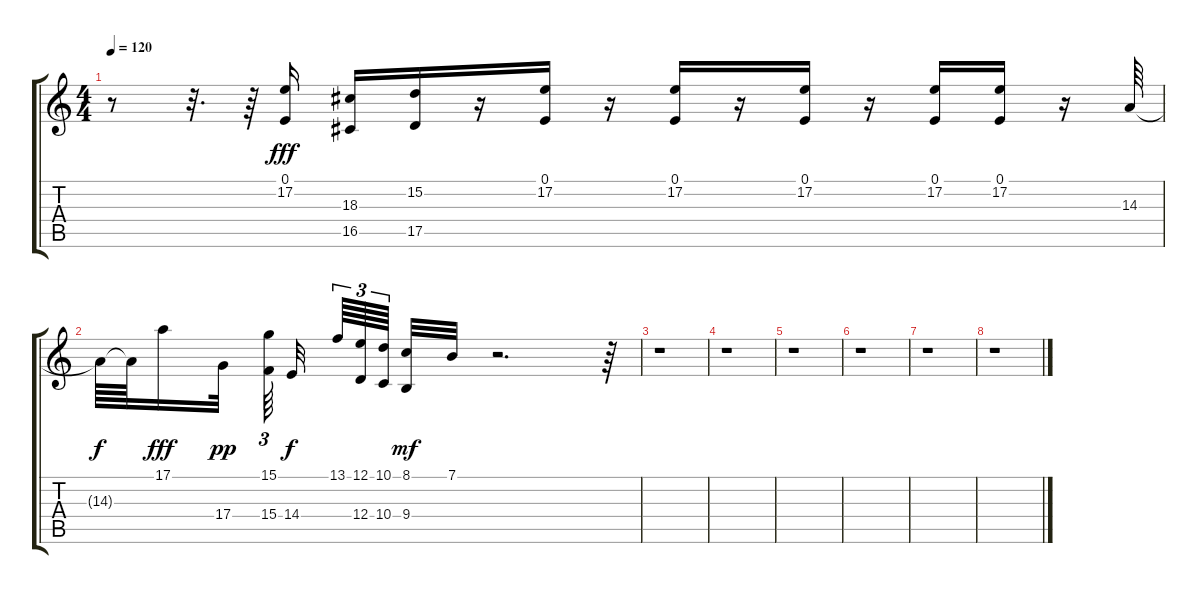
\track "" {instrument brasssection}
\staff {score tabs}
\tuning (E4 B3 G3 D3 A2 E2) {hide}
\ts (4 4)
\tempo 120
\clef g2
\ks c
r.8{dy fff} r.32{d} r.64 (0.1 17.2).16 (18.3 16.5).16 (15.2 17.5).16 r.16 (0.1 17.2).16 r.16 (0.1 17.2).16 r.16 (0.1 17.2).16 r.16 (0.1 17.2).16 (0.1 17.2).16 r.16 14.3.64 |
14.3{t}.64{dy f} 14.3{t}.64 17.1.16{dy fff} 17.4.32{dy pp} (15.1 15.4).64{tu (3 2)} 14.4.32{dy f} 13.1.64{tu (3 2)} (12.1 12.4).64{tu (3 2)} (10.1 10.4).64{tu (3 2)} (8.1 9.4).32{dy mf} 7.1.32 r.2{d} r.64 |
r.1 |
r.1 |
r.1 |
r.1 |
r.1 |
r.1
